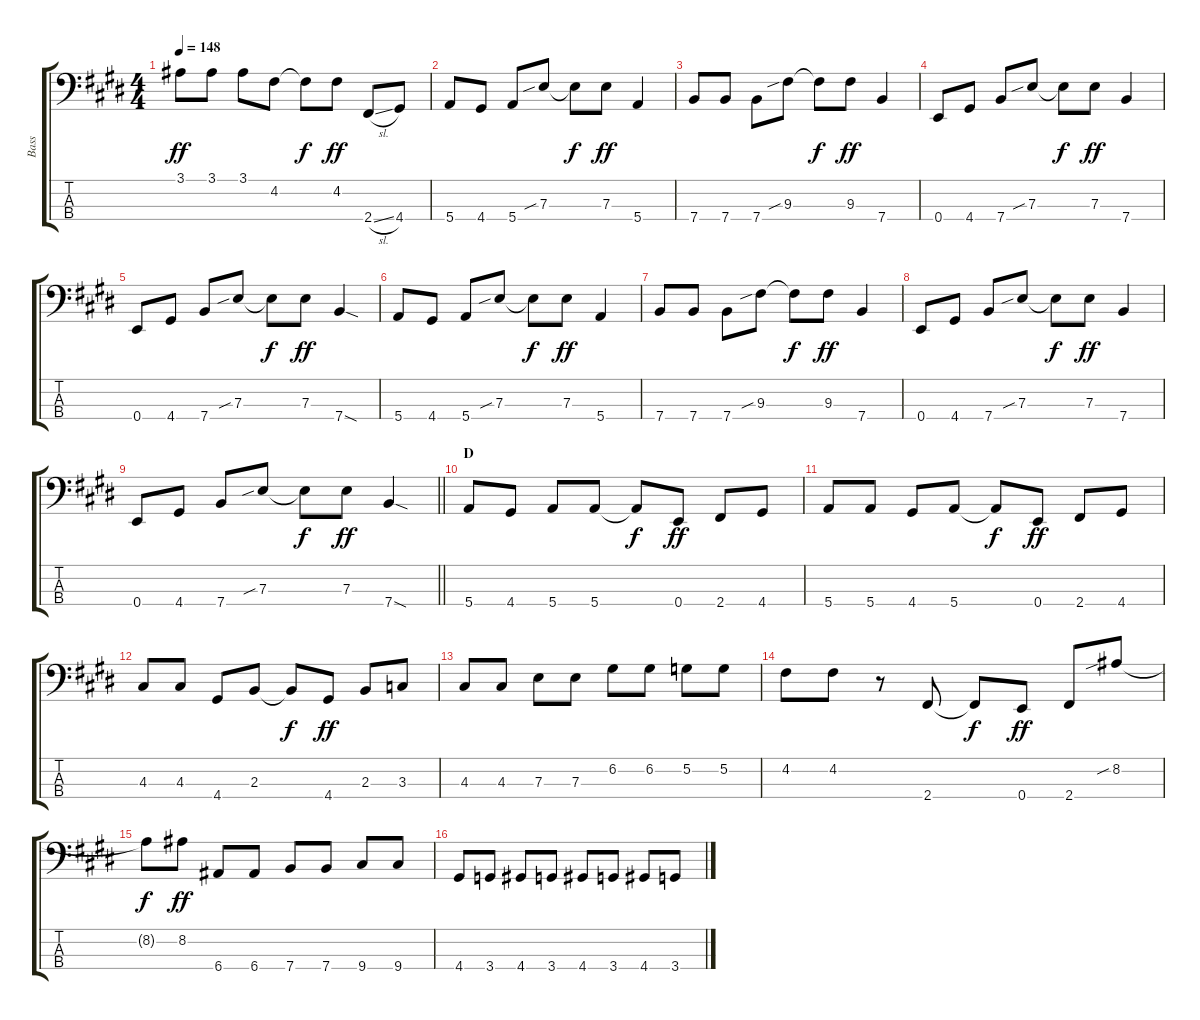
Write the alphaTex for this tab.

\track ("Bass" "Bass") {instrument electricbasspick}
\staff {score tabs}
\tuning (G2 D2 A1 E1) {hide}
\ts (4 4)
\tempo 148
\clef f4
\ks e
3.1.8{dy ff} 3.1.8 3.1.8 4.2.8 4.2{t}.8{dy f} 4.2.8{dy ff} 2.4{sl}.8 4.4.8 |
5.4.8 4.4.8 5.4.8 7.3{sib}.8 7.3{t}.8{dy f} 7.3.8{dy ff} 5.4.4 |
7.4.8 7.4.8 7.4.8 9.3{sib}.8 9.3{t}.8{dy f} 9.3.8{dy ff} 7.4.4 |
0.4.8 4.4.8 7.4.8 7.3{sib}.8 7.3{t}.8{dy f} 7.3.8{dy ff} 7.4.4 |
0.4.8 4.4.8 7.4.8 7.3{sib}.8 7.3{t}.8{dy f} 7.3.8{dy ff} 7.4{sod}.4 |
5.4.8 4.4.8 5.4.8 7.3{sib}.8 7.3{t}.8{dy f} 7.3.8{dy ff} 5.4.4 |
7.4.8 7.4.8 7.4.8 9.3{sib}.8 9.3{t}.8{dy f} 9.3.8{dy ff} 7.4.4 |
0.4.8 4.4.8 7.4.8 7.3{sib}.8 7.3{t}.8{dy f} 7.3.8{dy ff} 7.4.4 |
\barLineRight lightlight
0.4.8 4.4.8 7.4.8 7.3{sib}.8 7.3{t}.8{dy f} 7.3.8{dy ff} 7.4{sod}.4 |
\section ("" "D")
5.4.8 4.4.8 5.4.8 5.4.8 5.4{t}.8{dy f} 0.4.8{dy ff} 2.4.8 4.4.8 |
5.4.8 5.4.8 4.4.8 5.4.8 5.4{t}.8{dy f} 0.4.8{dy ff} 2.4.8 4.4.8 |
4.3.8 4.3.8 4.4.8 2.3.8 2.3{t}.8{dy f} 4.4.8{dy ff} 2.3.8 3.3.8 |
4.3.8 4.3.8 7.3.8 7.3.8 6.2.8 6.2.8 5.2.8 5.2.8 |
4.2.8 4.2.8 r.8 2.4.8 2.4{t}.8{dy f} 0.4.8{dy ff} 2.4.8 8.2{sib}.8 |
8.2{t}.8{dy f} 8.2.8{dy ff} 6.4.8 6.4.8 7.4.8 7.4.8 9.4.8 9.4.8 |
4.4.8 3.4.8 4.4.8 3.4.8 4.4.8 3.4.8 4.4.8 3.4.8
